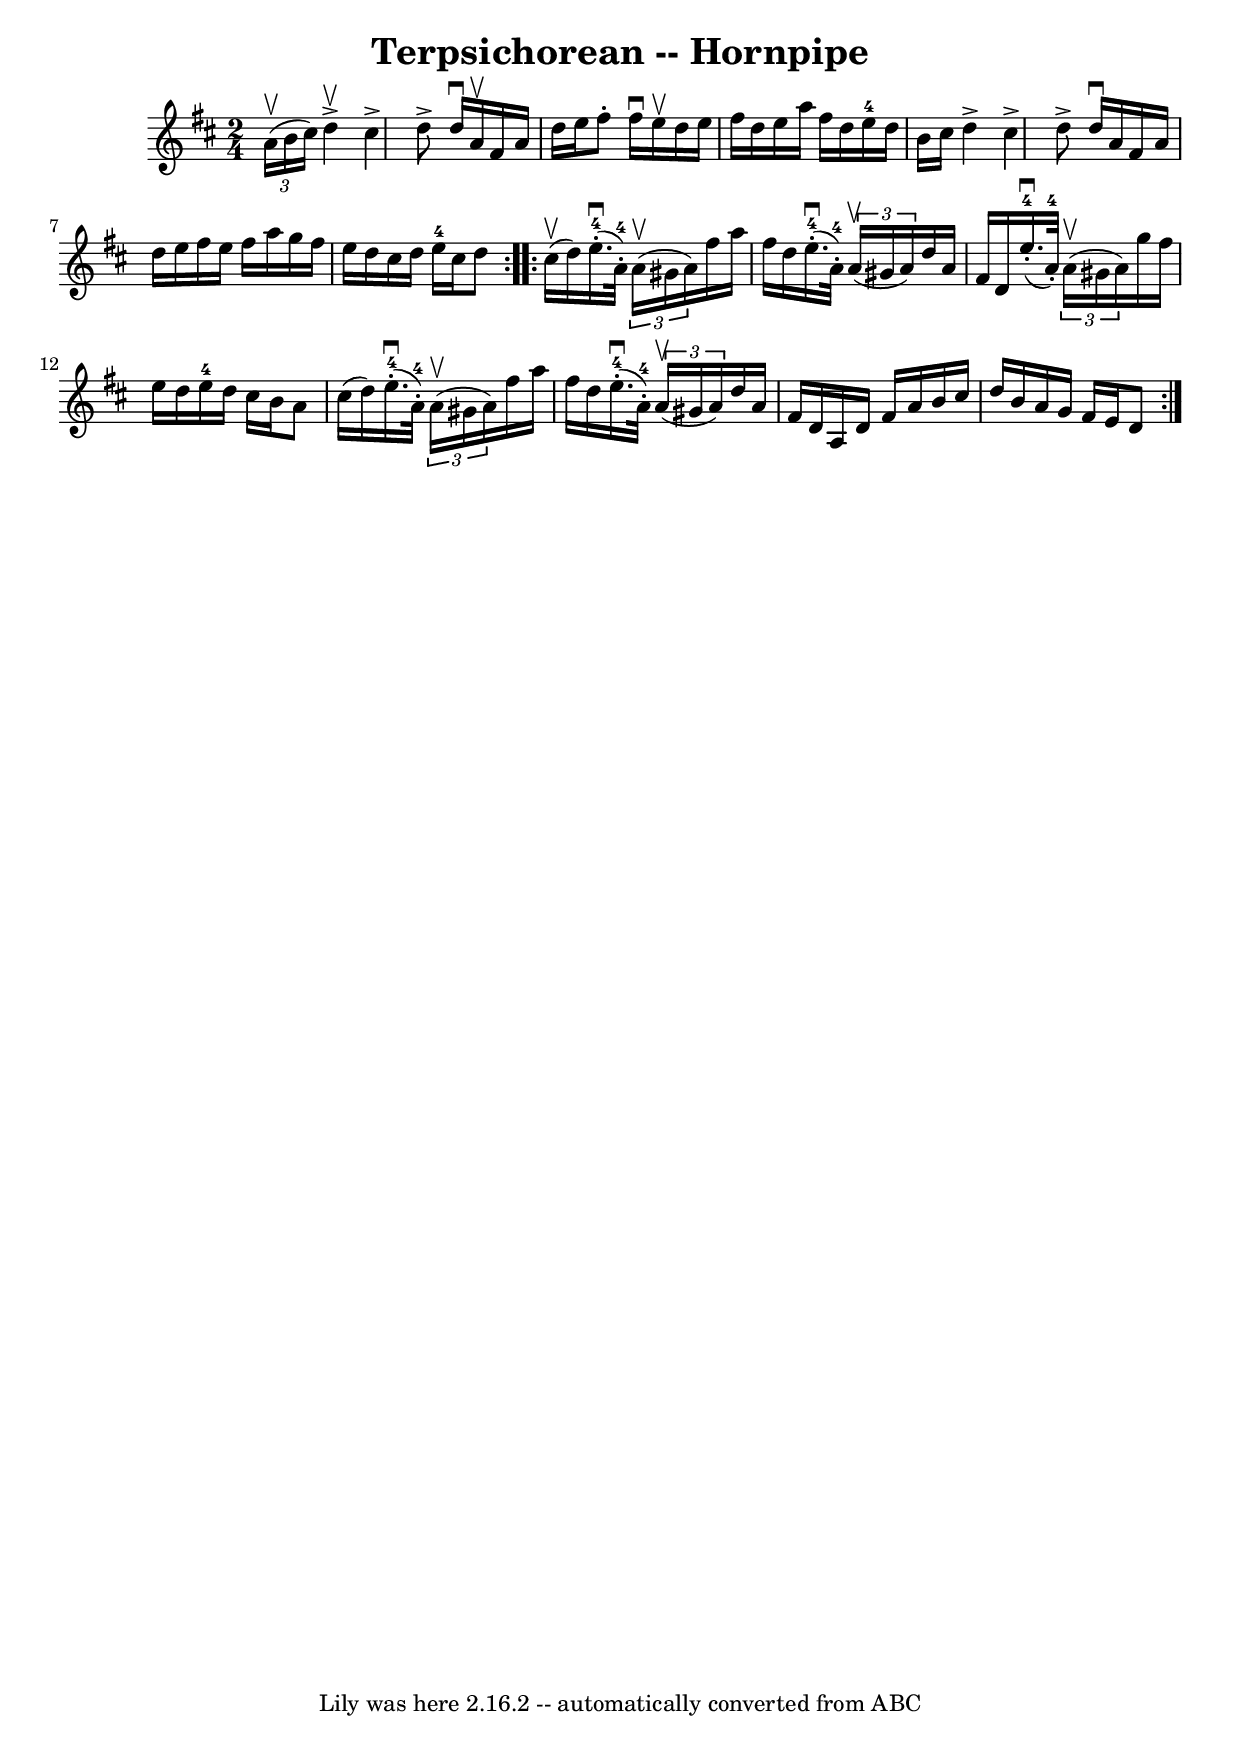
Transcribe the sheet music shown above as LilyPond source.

\version "2.7.40"
\include "Mammoth.ily"
\header {
	book = "Cole's 1000 Fiddle Tunes"
	crossRefNumber = "1"
	footnotes = ""
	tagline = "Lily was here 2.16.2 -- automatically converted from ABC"
	title = "Terpsichorean -- Hornpipe"
}
voicedefault =  {
\set Score.defaultBarType = "empty"

\repeat volta 2 {
\time 2/4 \key d \major   \times 2/3 { a'16 (^\upbow b'16 cis''16) } 
|
 d''4^\upbow^\accent cis''4^\accent |
 d''8^\accent   
d''16^\downbow a'16^\upbow fis'16 a'16 d''16 e''16  |
   
fis''8 -. fis''16^\downbow e''16^\upbow d''16 e''16 fis''16    
d''16  |
 e''16 a''16 fis''16 d''16 e''16-4 d''16    
b'16 cis''16  |
 d''4^\accent cis''4^\accent |
 d''8 
^\accent d''16^\downbow a'16 fis'16 a'16 d''16 e''16  |
 
 fis''16 e''16 fis''16 a''16 g''16 fis''16 e''16 d''16  
|
 cis''16 d''16 e''16-4 cis''16 d''8  }     
\repeat volta 2 { cis''16 (^\upbow d''16) |
 e''16. 
-4(^\downbow-. a'32-4-.)   \times 2/3 { a'16 (^\upbow gis'16    
a'16) } fis''16 a''16 fis''16 d''16  |
 e''16. 
-4(^\downbow-. a'32-4-.)   \times 2/3 { a'16 (^\upbow gis'16    
a'16) } d''16 a'16 fis'16 d'16  |
 e''16. 
-4(^\downbow-. a'32-4-.)   \times 2/3 { a'16 (^\upbow gis'16    
a'16) } g''16 fis''16 e''16 d''16  |
 e''16-4 d''16  
 cis''16 b'16 a'8 cis''16 (d''16) |
 e''16. 
-4(^\downbow-. a'32-4-.)   \times 2/3 { a'16 (^\upbow gis'16    
a'16) } fis''16 a''16 fis''16 d''16  |
 e''16. 
-4(^\downbow-. a'32-4-.)   \times 2/3 { a'16 (^\upbow gis'16    
a'16) } d''16 a'16 fis'16 d'16  |
 a16 d'16    
fis'16 a'16 b'16 cis''16 d''16 b'16  |
 a'16 g'16    
fis'16 e'16 d'8  }   
}

\score{
    <<

	\context Staff="default"
	{
	    \voicedefault 
	}

    >>
	\layout {
	}
	\midi {}
}
